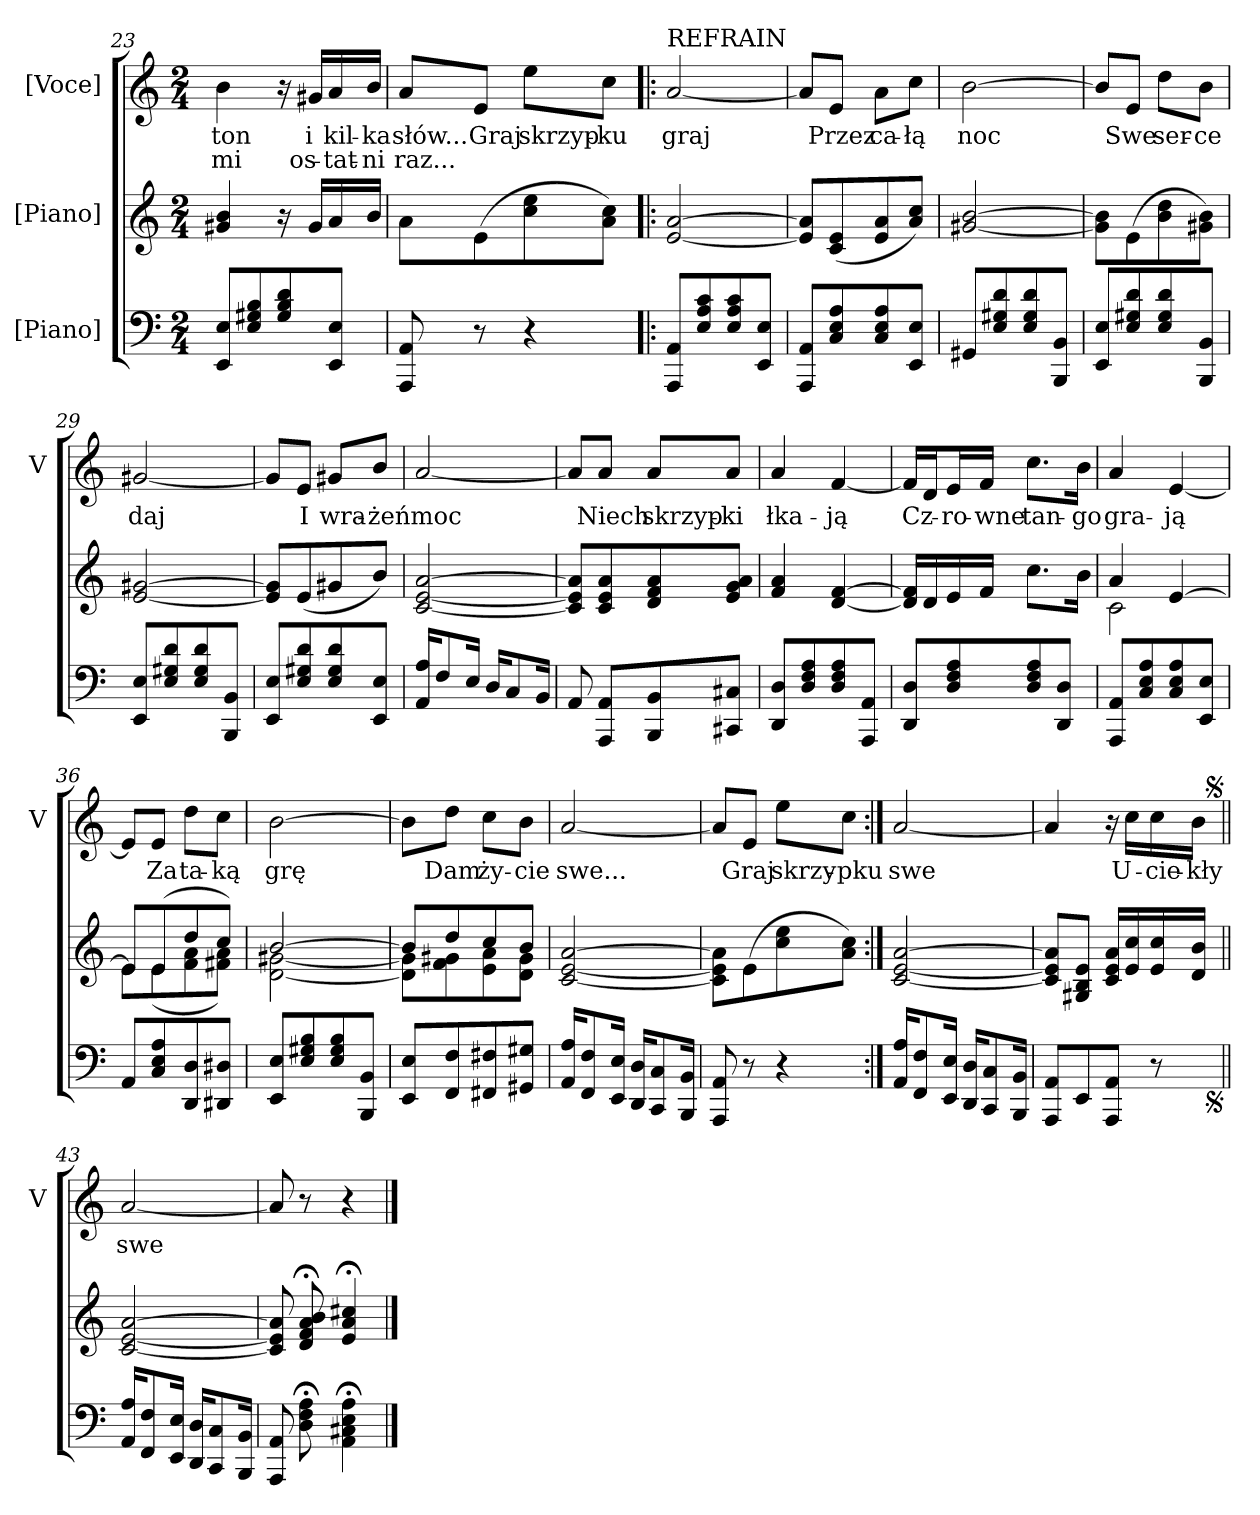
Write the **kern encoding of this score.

**kern	**kern	**kern	**text	**text
*part3	*part2	*part1	*part1	*part1
*staff3	*staff2	*staff1	*staff1	*staff1
*I"[Piano]	*I"[Piano]	*I"[Voce]	*	*
*	*	*I'V	*	*
*clefF4	*clefG2	*clefG2	*	*
*k[]	*k[]	*k[]	*	*
*a:	*a:	*a:	*	*
*M2/4	*M2/4	*M2/4	*	*
=23	=23	=23	=23	=23
8EE/ 8E/L	4g#X/ 4b/	4b\	ton	mi
8E/ 8G#X/ 8B/	.	.	.	.
8G#/ 8B/ 8d/	16r	16r	.	.
.	16g#/LL	16g#X/LL	i	os-
8EE/ 8E/J	16a/	16a/	kil-	-tat-
.	16b/JJ	16b/JJ	-ka	-ni
=24	=24	=24	=24	=24
8AAA/ 8AA/	8a\L	8a/L	słów...	raz...
8r	(8e\	8e/J	Graj	.
4r	8cc\ 8ee\	8ee\L	skrzyp-	.
.	8a\ 8cc\J)	8cc\J	-ku	.
=25!|:	=25!|:	=25!|:	=25!|:	=25!|:
!	!	!LO:TX:a:t=REFRAIN	!	!
8AAA/ 8AA/L	[2e/ [2a/	[2a/	graj	.
8E/ 8A/ 8c/	.	.	.	.
8E/ 8A/ 8c/	.	.	.	.
8EE/ 8E/J	.	.	.	.
=26	=26	=26	=26	=26
8AAA/ 8AA/L	8e]/ 8a]/L	8a/L]	.	.
8C/ 8E/ 8A/	(8c/ 8e/	8e/J	Przez	.
8C/ 8E/ 8A/	8e/ 8a/	8a\L	ca-	.
8EE/ 8E/J	8a/ 8cc/J)	8cc\J	-łą	.
=27	=27	=27	=27	=27
8GG#X/L	[2g#X/ [2b/	[2b\	noc	.
8E/ 8G#X/ 8d/	.	.	.	.
8E/ 8G#/ 8d/	.	.	.	.
8BBB/ 8BB/J	.	.	.	.
=28	=28	=28	=28	=28
8EE/ 8E/L	8g#]\ 8b]\L	8b/L]	.	.
8E/ 8G#X/ 8d/	(8e\	8e/J	Swe	.
8E/ 8G#/ 8d/	8b\ 8dd\	8dd\L	ser-	.
8BBB/ 8BB/J	8g#X\ 8b\J)	8b\J	-ce	.
=29	=29	=29	=29	=29
8EE/ 8E/L	[2e/ [2g#X/	[2g#X/	daj	.
8E/ 8G#X/ 8d/	.	.	.	.
8E/ 8G#/ 8d/	.	.	.	.
8BBB/ 8BB/J	.	.	.	.
=30	=30	=30	=30	=30
8EE/ 8E/L	8e]/ 8g#]/L	8g#/L]	.	.
8E/ 8G#X/ 8d/	(8e/	8e/J	I	.
8E/ 8G#/ 8d/	8g#X/	8g#X/L	wra-	.
8EE/ 8E/J	8b/J)	8b/J	-żeń	.
=31	=31	=31	=31	=31
16AA/ 16A/KL	[2c/ [2e/ [2a/	[2a/	moc	.
8F/	.	.	.	.
16E/Jk	.	.	.	.
16D/KL	.	.	.	.
8C/	.	.	.	.
16BB/Jk	.	.	.	.
=32	=32	=32	=32	=32
8AA/	8c]/ 8e]/ 8a]/L	8a/L]	.	.
8AAA/ 8AA/L	8c/ 8e/ 8a/	8a/J	Niech	.
8BBB/ 8BB/	8d/ 8f/ 8a/	8a/L	skrzyp-	.
8CC#X/ 8C#X/J	8e/ 8g/ 8a/J	8a/J	-ki	.
=33	=33	=33	=33	=33
8DD/ 8D/L	4f/ 4a/	4a/	łka-	.
8D/ 8F/ 8A/	.	.	.	.
8D/ 8F/ 8A/	[4d/ [4f/	[4f/	-ją	.
8AAA/ 8AA/J	.	.	.	.
=34	=34	=34	=34	=34
8DD/ 8D/L	16d]/ 16f]/LL	16f/LL]	.	.
.	16d/	16d/J	Cz-	.
8D/ 8F/ 8A/	16e/	16e/L	-ro-	.
.	16f/JJ	16f/JJ	-wne	.
8D/ 8F/ 8A/	8.cc\L	8.cc\L	tan-	.
8DD/ 8D/J	.	.	.	.
.	16b\Jk	16b\Jk	-go	.
=35	=35	=35	=35	=35
*	*^	*	*	*
8AAA/ 8AA/L	4a/	2c\	4a/	gra-	.
8C/ 8E/ 8A/	.	.	.	.	.
8C/ 8E/ 8A/	[4e/	.	[4e/	-ją	.
8EE/ 8E/J	.	.	.	.	.
=36	=36	=36	=36	=36	=36
8AA/L	8e/L]	8e\L	8e/L]	.	.
8C/ 8E/ 8A/	(8e/	(8e\	8e/J	Za	.
8DD/ 8D/	8dd/	8f\ 8a\	8dd\L	ta-	.
8DD#X/ 8D#X/J	8cc/J)	8f#X\ 8a\J)	8cc\J	-ką	.
=37	=37	=37	=37	=37	=37
8EE/ 8E/L	[2b/	[2d\ [2g#X\	[2b\	grę	.
8E/ 8G#X/ 8B/	.	.	.	.	.
8E/ 8G#/ 8B/	.	.	.	.	.
8BBB/ 8BB/J	.	.	.	.	.
=38	=38	=38	=38	=38	=38
8EE/ 8E/L	8b/L]	8d]\ 8g#]\L	8b\L]	.	.
8FF/ 8F/	8dd/	8f\ 8g#X\	8dd\J	Dam	.
8FF#X/ 8F#X/	8cc/	8e\ 8a\	8cc\L	ży-	.
8GG#X/ 8G#X/J	8b/J	8d\ 8g#\J	8b\J	-cie	.
*	*v	*v	*	*	*
=39	=39	=39	=39	=39
16AA/ 16A/KL	[2c/ [2e/ [2a/	[2a/	swe...	.
8FF/ 8F/	.	.	.	.
16EE/ 16E/Jk	.	.	.	.
16DD/ 16D/KL	.	.	.	.
8CC/ 8C/	.	.	.	.
16BBB/ 16BB/Jk	.	.	.	.
=40	=40	=40	=40	=40
8AAA/ 8AA/	8c]\ 8e]\ 8a]\L	8a/L]	.	.
8r	(8e\	8e/J	Graj	.
4r	8cc\ 8ee\	8ee\L	skrzy-	.
.	8a\ 8cc\J)	8cc\J	-pku	.
=41:|!	=41:|!	=41:|!	=41:|!	=41:|!
16AA/ 16A/KL	[2c/ [2e/ [2a/	[2a/	swe	.
8FF/ 8F/	.	.	.	.
16EE/ 16E/Jk	.	.	.	.
16DD/ 16D/KL	.	.	.	.
8CC/ 8C/	.	.	.	.
16BBB/ 16BB/Jk	.	.	.	.
=42	=42	=42	=42	=42
8AAA/ 8AA/L	8c]/ 8e]/ 8a]/L	4a/]	.	.
8EE/	8G#X/ 8B/ 8e/J	.	.	.
8AAA/ 8AA/J	16c/ 16e/ 16a/LL	16r	.	.
.	16e/ 16cc/	16cc\LL	U-	.
8r	16e/ 16cc/	16cc\	-cie-	.
.	16d/ 16b/JJ	16b\JJ	-kły	.
!	!	!LO:TX:a:rj:t=[segno]	!	!
!LO:TX:b:rj:t=[segno]	!	!	!	!
=43||	=43||	=43||	=43||	=43||
16AA/ 16A/KL	[2c/ [2e/ [2a/	[2a/	swe	.
8FF/ 8F/	.	.	.	.
16EE/ 16E/Jk	.	.	.	.
16DD/ 16D/KL	.	.	.	.
8CC/ 8C/	.	.	.	.
16BBB/ 16BB/Jk	.	.	.	.
=44	=44	=44	=44	=44
8AAA/ 8AA/	8c]/ 8e]/ 8a]/	8a/]	.	.
8D;<\ 8F;<\ 8A;<\	8d;</ 8f;</ 8a;</ 8b;</	8r	.	.
4AA;<\ 4C#X;<\ 4E;<\ 4A;<\	4e;</ 4a;</ 4cc#X;</	4r	.	.
==	==	==	==	==
*-	*-	*-	*-	*-
